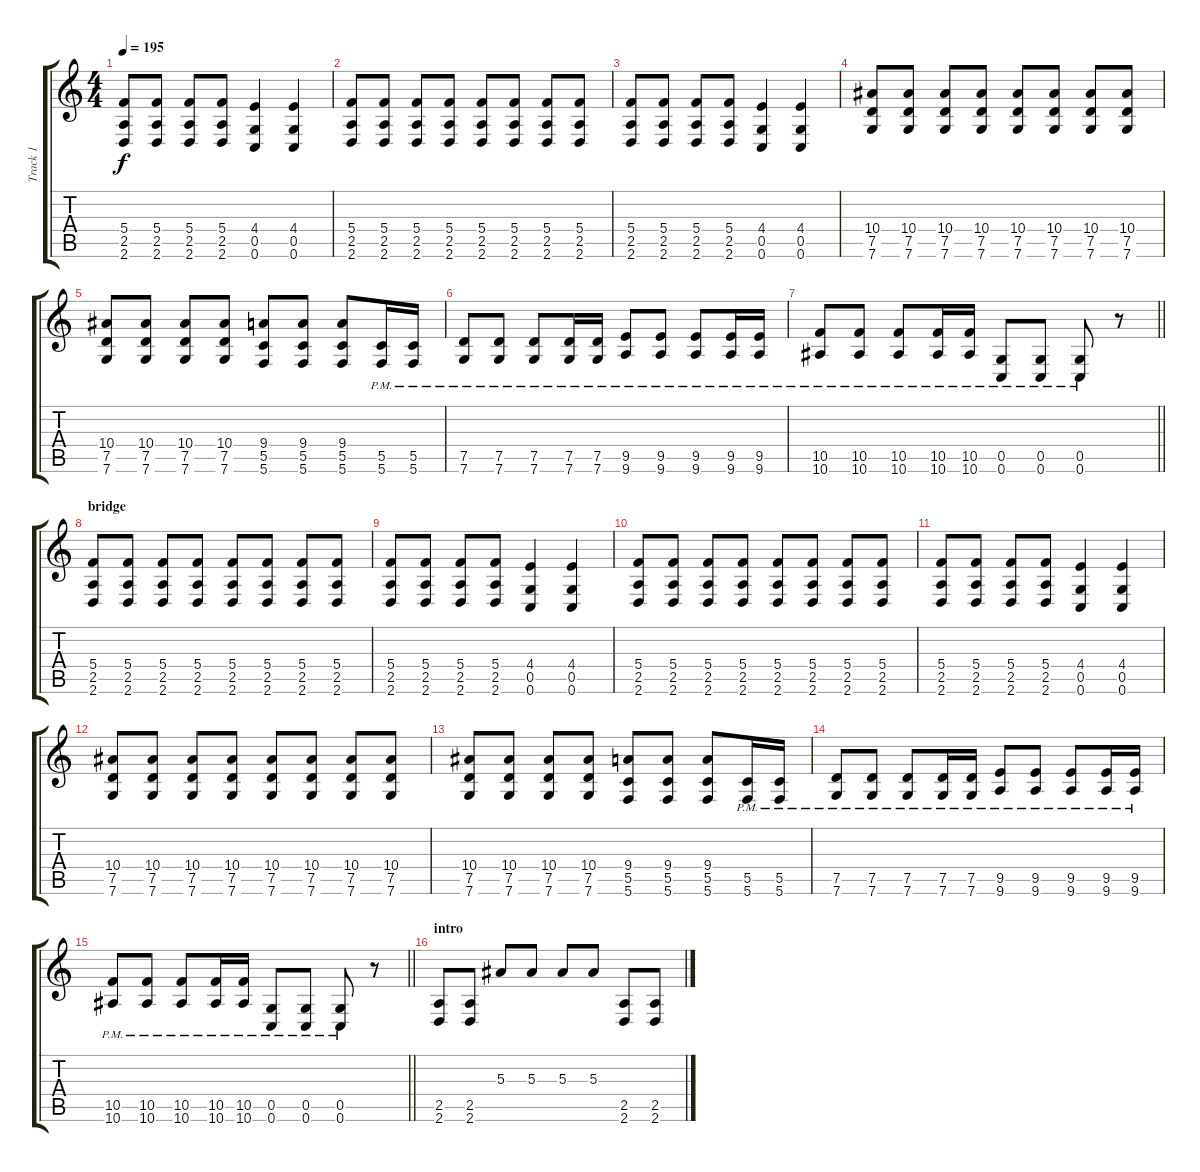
\track ("Track 1" "Track 1") {instrument distortionguitar}
\staff {score tabs}
\tuning (D4 A3 F3 C3 G2 C2) {hide}
\ts (4 4)
\tempo 195
\clef g2
\ks c
(5.4 2.5 2.6).8{dy f} (5.4 2.5 2.6).8 (5.4 2.5 2.6).8 (5.4 2.5 2.6).8 (4.4 0.5 0.6).4 (4.4 0.5 0.6).4 |
(5.4 2.5 2.6).8 (5.4 2.5 2.6).8 (5.4 2.5 2.6).8 (5.4 2.5 2.6).8 (5.4 2.5 2.6).8 (5.4 2.5 2.6).8 (5.4 2.5 2.6).8 (5.4 2.5 2.6).8 |
(5.4 2.5 2.6).8 (5.4 2.5 2.6).8 (5.4 2.5 2.6).8 (5.4 2.5 2.6).8 (4.4 0.5 0.6).4 (4.4 0.5 0.6).4 |
(10.4 7.5 7.6).8 (10.4 7.5 7.6).8 (10.4 7.5 7.6).8 (10.4 7.5 7.6).8 (10.4 7.5 7.6).8 (10.4 7.5 7.6).8 (10.4 7.5 7.6).8 (10.4 7.5 7.6).8 |
(10.4 7.5 7.6).8 (10.4 7.5 7.6).8 (10.4 7.5 7.6).8 (10.4 7.5 7.6).8 (9.4 5.5 5.6).8 (9.4 5.5 5.6).8 (9.4 5.5 5.6).8 (5.5{pm} 5.6{pm}).16 (5.5{pm} 5.6{pm}).16 |
(7.5{pm} 7.6{pm}).8 (7.5{pm} 7.6{pm}).8 (7.5{pm} 7.6{pm}).8 (7.5{pm} 7.6{pm}).16 (7.5{pm} 7.6{pm}).16 (9.5{pm} 9.6{pm}).8 (9.5{pm} 9.6{pm}).8 (9.5{pm} 9.6{pm}).8 (9.5{pm} 9.6{pm}).16 (9.5{pm} 9.6{pm}).16 |
\barLineRight lightlight
(10.5{pm} 10.6{pm}).8 (10.5{pm} 10.6{pm}).8 (10.5{pm} 10.6{pm}).8 (10.5{pm} 10.6{pm}).16 (10.5{pm} 10.6{pm}).16 (0.5{pm} 0.6{pm}).8 (0.5{pm} 0.6{pm}).8 (0.5{pm} 0.6{pm}).8 r.8 |
\section ("" "bridge")
(5.4 2.5 2.6).8 (5.4 2.5 2.6).8 (5.4 2.5 2.6).8 (5.4 2.5 2.6).8 (5.4 2.5 2.6).8 (5.4 2.5 2.6).8 (5.4 2.5 2.6).8 (5.4 2.5 2.6).8 |
(5.4 2.5 2.6).8 (5.4 2.5 2.6).8 (5.4 2.5 2.6).8 (5.4 2.5 2.6).8 (4.4 0.5 0.6).4 (4.4 0.5 0.6).4 |
(5.4 2.5 2.6).8 (5.4 2.5 2.6).8 (5.4 2.5 2.6).8 (5.4 2.5 2.6).8 (5.4 2.5 2.6).8 (5.4 2.5 2.6).8 (5.4 2.5 2.6).8 (5.4 2.5 2.6).8 |
(5.4 2.5 2.6).8 (5.4 2.5 2.6).8 (5.4 2.5 2.6).8 (5.4 2.5 2.6).8 (4.4 0.5 0.6).4 (4.4 0.5 0.6).4 |
(10.4 7.5 7.6).8 (10.4 7.5 7.6).8 (10.4 7.5 7.6).8 (10.4 7.5 7.6).8 (10.4 7.5 7.6).8 (10.4 7.5 7.6).8 (10.4 7.5 7.6).8 (10.4 7.5 7.6).8 |
(10.4 7.5 7.6).8 (10.4 7.5 7.6).8 (10.4 7.5 7.6).8 (10.4 7.5 7.6).8 (9.4 5.5 5.6).8 (9.4 5.5 5.6).8 (9.4 5.5 5.6).8 (5.5{pm} 5.6{pm}).16 (5.5{pm} 5.6{pm}).16 |
(7.5{pm} 7.6{pm}).8 (7.5{pm} 7.6{pm}).8 (7.5{pm} 7.6{pm}).8 (7.5{pm} 7.6{pm}).16 (7.5{pm} 7.6{pm}).16 (9.5{pm} 9.6{pm}).8 (9.5{pm} 9.6{pm}).8 (9.5{pm} 9.6{pm}).8 (9.5{pm} 9.6{pm}).16 (9.5{pm} 9.6{pm}).16 |
\barLineRight lightlight
(10.5{pm} 10.6{pm}).8 (10.5{pm} 10.6{pm}).8 (10.5{pm} 10.6{pm}).8 (10.5{pm} 10.6{pm}).16 (10.5{pm} 10.6{pm}).16 (0.5{pm} 0.6{pm}).8 (0.5{pm} 0.6{pm}).8 (0.5{pm} 0.6{pm}).8 r.8 |
\section ("" "intro")
(2.5 2.6).8 (2.5 2.6).8 5.3.8 5.3.8 5.3.8 5.3.8 (2.5 2.6).8 (2.5 2.6).8
